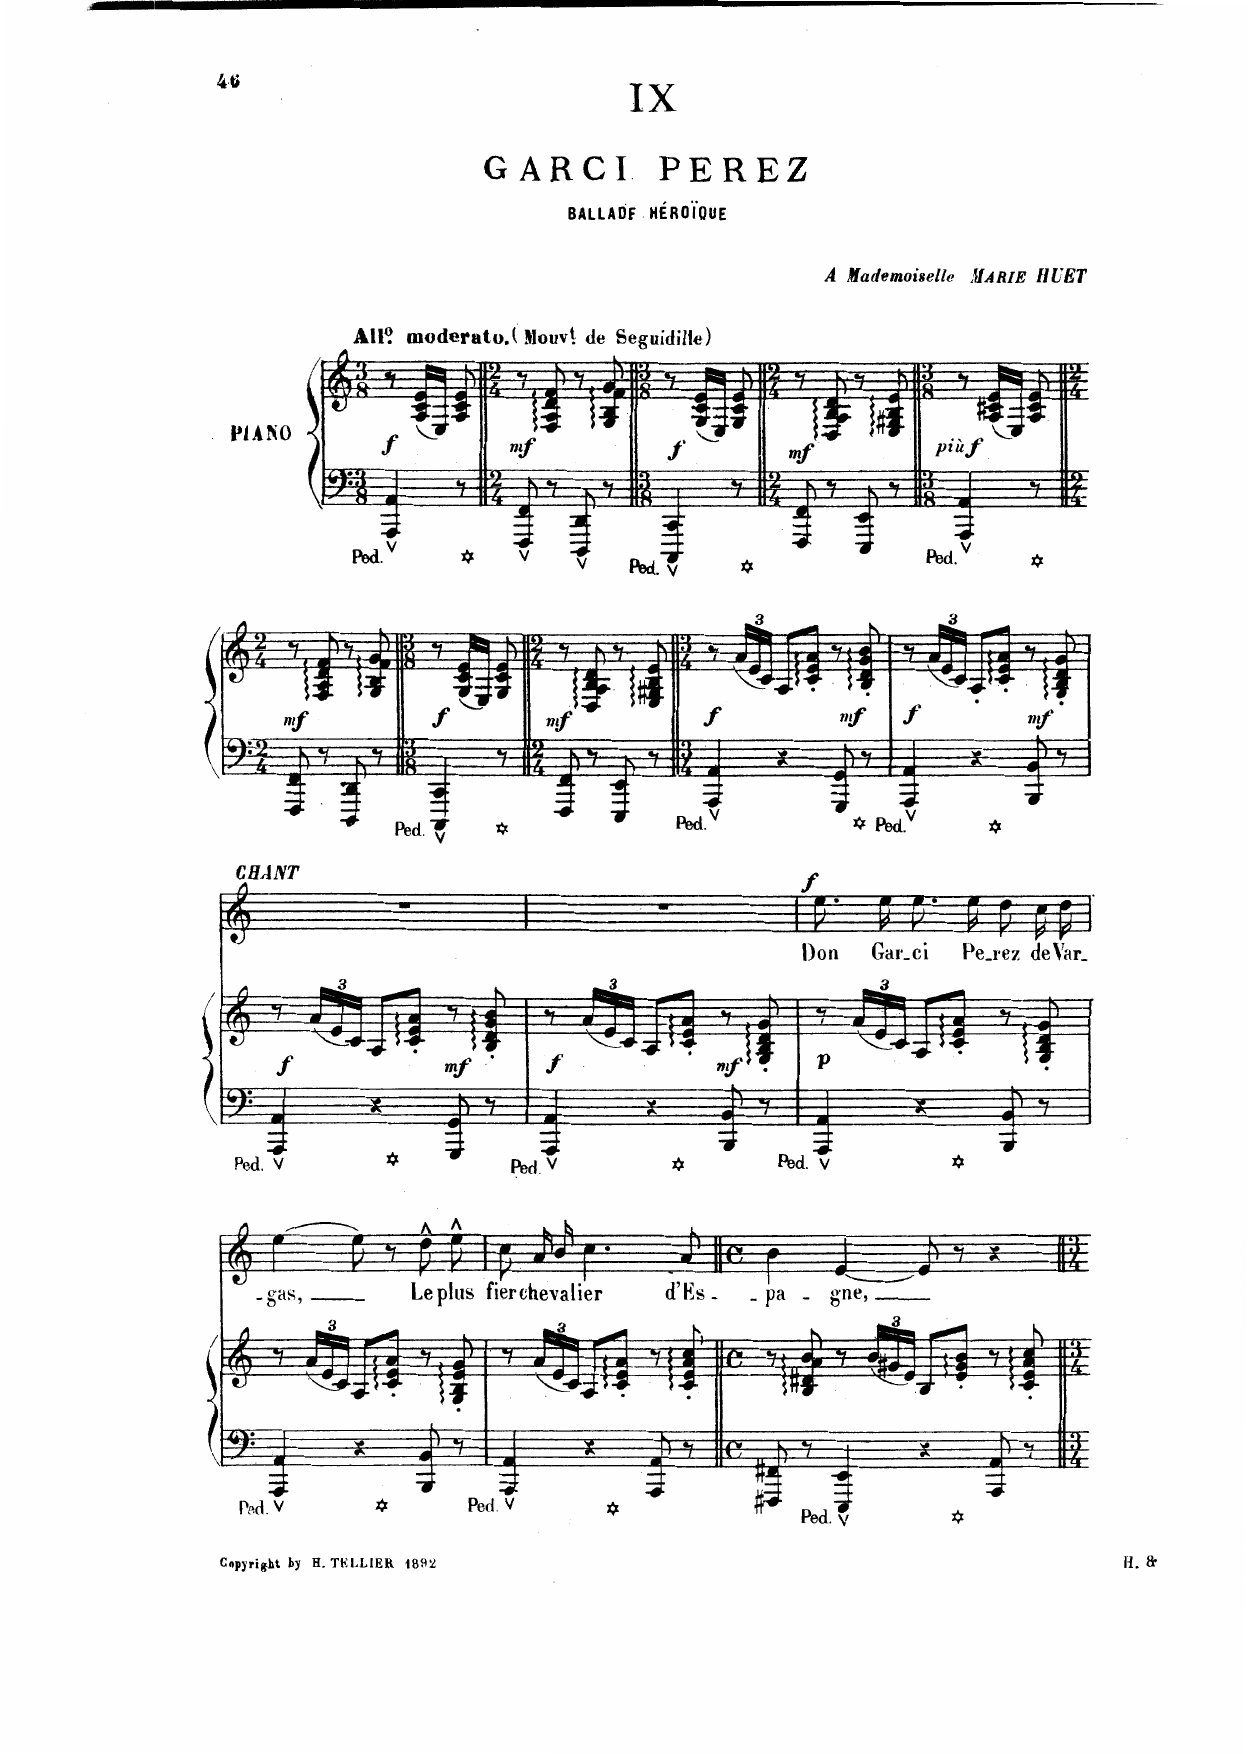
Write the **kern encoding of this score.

**kern	**kern	**dynam	**kern	**text	**dynam
*part2	*part2	*part2	*part1	*part1	*part1
*staff3	*staff2	*staff2/3	*staff1	*staff1	*staff1
*I"Piano	*	*	*I"Chant Voice	*	*
*I'Pno	*	*	*	*	*
*clefF4	*clefG2	*	*clefG2	*	*
*k[]	*k[]	*	*k[]	*	*
*M3/8	*M3/8	*	*M3/8	*	*
=1	=1	=1	=1	=1	=1
!	!	!	!LO:TX:a:B:t=Allegro moderato	!	!
!	!	!	!LO:TX:a:t=(Mouvement de Seguidille)	!	!
!	!	!LO:DY:b	!	!	!
4AAA/^^ 4AA/^^	8r	f	4.r	.	.
.	(16A/ 16c/ 16e/LL	.	.	.	.
.	16E/JJ)	.	.	.	.
8r	8A/ 8c/ 8e/	.	.	.	.
=2||	=2||	=2||	=2||	=2||	=2||
*M2/4	*M2/4	*	*M2/4	*	*
!	!	!LO:DY:b	!	!	!
8FFF/^^ 8FF/^^	8r	mf	4r	.	.
8r	8F/ 8A/ 8d/ 8f/	.	.	.	.
8DDD/^^ 8DD/^^	8r	.	8r	.	.
8r	8G/ 8B/ 8f/ 8g/	.	8r	.	.
=3||	=3||	=3||	=3||	=3||	=3||
*M3/8	*M3/8	*	*M3/8	*	*
!	!	!LO:DY:b	!	!	!
4CCC/^^ 4CC/^^	8r	f	4.r	.	.
.	(16G/ 16c/ 16e/LL	.	.	.	.
.	16E/JJ)	.	.	.	.
8r	8G/ 8c/ 8e/	.	.	.	.
=4||	=4||	=4||	=4||	=4||	=4||
*M2/4	*M2/4	*	*M2/4	*	*
!	!	!LO:DY:b	!	!	!
8FFF/ 8FF/	8r	mf	2r	.	.
8r	8D/ 8A/ 8B/ 8d/	.	.	.	.
8EEE/ 8EE/	8r	.	.	.	.
8r	8E/ 8G#X/ 8B/ 8e/	.	.	.	.
=5||	=5||	=5||	=5||	=5||	=5||
*M3/8	*M3/8	*	*M3/8	*	*
!	!	!LO:DY:b	!	!	!
!	!	!LO:DY:n=1:b	!	!	!
4AAA/^^ 4AA/^^	8r	other-dynamics f	4.r	.	.
.	(16A/ 16c#X/ 16e/LL	.	.	.	.
.	16E/JJ)	.	.	.	.
8r	8A/ 8c#/ 8e/	.	.	.	.
=6||	=6||	=6||	=6||	=6||	=6||
*M2/4	*M2/4	*	*M2/4	*	*
!	!	!LO:DY:b	!	!	!
8FFF/ 8FF/	8r	mf	2r	.	.
8r	8F/ 8A/ 8d/ 8f/	.	.	.	.
8DDD/ 8DD/	8r	.	.	.	.
8r	8G/ 8B/ 8f/ 8g/	.	.	.	.
=7||	=7||	=7||	=7||	=7||	=7||
*M3/8	*M3/8	*	*M3/8	*	*
!	!	!LO:DY:b	!	!	!
4CCC/^^ 4CC/^^	8r	f	4.r	.	.
.	(16G/ 16c/ 16e/LL	.	.	.	.
.	16E/JJ)	.	.	.	.
8r	8G/ 8c/ 8e/	.	.	.	.
=8||	=8||	=8||	=8||	=8||	=8||
*M2/4	*M2/4	*	*M2/4	*	*
!	!	!LO:DY:b	!	!	!
8FFF/ 8FF/	8r	mf	2r	.	.
8r	8D/ 8A/ 8B/ 8d/	.	.	.	.
8EEE/ 8EE/	8r	.	.	.	.
8r	8E/ 8G#X/ 8B/ 8e/	.	.	.	.
=9||	=9||	=9||	=9||	=9||	=9||
*M3/4	*M3/4	*	*M3/4	*	*
!	!	!LO:DY:b	!	!	!
4AAA/^^ 4AA/^^	8r	f	2.r	.	.
*	*Xbrackettup	*	*	*	*
.	24a/LL	.	.	.	.
.	24e/	.	.	.	.
.	24c/JJ	.	.	.	.
4r	8A/L	.	.	.	.
.	8c/' 8e/' 8a/'J	.	.	.	.
8GGG/ 8GG/	8r	.	.	.	.
!	!	!LO:DY:b	!	!	!
8r	8B/' 8d/' 8g/' 8b/'	mf	.	.	.
=10	=10	=10	=10	=10	=10
!	!	!LO:DY:b	!	!	!
4AAA/^^ 4AA/^^	8r	f	2.r	.	.
.	24a/LL	.	.	.	.
.	24e/	.	.	.	.
.	24c/JJ	.	.	.	.
4r	8A'/L	.	.	.	.
.	8c/' 8e/' 8a/'J	.	.	.	.
8BBB/ 8BB/	8r	.	.	.	.
!	!	!LO:DY:b	!	!	!
8r	8G/' 8B/' 8d/' 8g/'	mf	.	.	.
=11	=11	=11	=11	=11	=11
!	!	!	!LO:TX:a:t=CHANT	!	!
!	!	!LO:DY:b	!	!	!
4AAA/^^ 4AA/^^	8r	f	2.r	.	.
.	24a/LL	.	.	.	.
.	24e/	.	.	.	.
.	24c/JJ	.	.	.	.
4r	8A/L	.	.	.	.
.	8c/' 8e/' 8a/'J	.	.	.	.
!	!	!LO:DY:b	!	!	!
8GGG/ 8GG/	8r	mf	.	.	.
8r	8B/' 8d/' 8g/' 8b/'	.	.	.	.
=12	=12	=12	=12	=12	=12
!	!	!LO:DY:b	!	!	!
4AAA/^^ 4AA/^^	8r	f	2.r	.	.
.	24a/LL	.	.	.	.
.	24e/	.	.	.	.
.	24c/JJ	.	.	.	.
4r	8A/L	.	.	.	.
.	8c/' 8e/' 8a/'J	.	.	.	.
!	!	!LO:DY:b	!	!	!
8BBB/ 8BB/	8r	mf	.	.	.
8r	8G/' 8B/' 8d/' 8g/'	.	.	.	.
=13	=13	=13	=13	=13	=13
!	!	!LO:DY:b	!	!	!LO:DY:a
4AAA/^^ 4AA/^^	8r	p	8.ee\L	Don	f
.	24a/LL	.	.	.	.
.	24e/	.	.	.	.
.	.	.	16ee\Jk	Gar-	.
.	24c/JJ	.	.	.	.
4r	8A/L	.	8.ee\L	-ci	.
.	8c/' 8e/' 8a/'J	.	.	.	.
.	.	.	16ee\Jk	Pe-	.
8BBB/ 8BB/	8r	.	8dd\L	-rez	.
8r	8G/' 8B/' 8d/' 8g/'	.	16cc\L	de	.
.	.	.	16dd\JJ	Var-	.
=14	=14	=14	=14	=14	=14
4AAA/^^ 4AA/^^	8r	.	[4ee\	-- gas,	.
.	24a/LL	.	.	.	.
.	24e/	.	.	.	.
.	24c/JJ	.	.	.	.
4r	8A/L	.	8ee\]	.	.
.	8c/' 8e/' 8a/'J	.	8r	.	.
8BBB/ 8BB/	8r	.	8dd^^\L	Le	.
8r	8G/' 8B/' 8e/' 8g/'	.	8ee^^\J	plus	.
=15	=15	=15	=15	=15	=15
4AAA/^^ 4AA/^^	8r	.	8cc\L	fier	.
.	24a/LL	.	16a\L	che-	.
.	24e/	.	.	.	.
.	.	.	16b\JJ	-va-	.
.	24c/JJ	.	.	.	.
4r	8A/L	.	4.cc\	-lier	.
.	8c/' 8e/' 8a/'J	.	.	.	.
8AAA/ 8AA/	8r	.	.	.	.
8r	8c/' 8e/' 8a/' 8cc/'	.	8a/	d'Es-	.
=16||	=16||	=16||	=16||	=16||	=16||
*M4/4	*M4/4	*	*M4/4	*	*
*met(c)	*met(c)	*	*met(c)	*	*
8FFF#X/ 8FF#X/	8r	.	4b\	-pa-	.
8r	8B/ 8d#X/ 8a/ 8b/	.	.	.	.
4EEE/^^ 4EE/^^	8r	.	[4e/	-gne,	.
.	24b/LL	.	.	.	.
.	24g#X/	.	.	.	.
.	24e/JJ	.	.	.	.
4r	8B/L	.	8e/]	.	.
.	8e/' 8g#/' 8b/'J	.	8r	.	.
8AAA/ 8AA/	8r	.	4r	.	.
8r	8c/' 8e/' 8a/' 8cc/'	.	.	.	.
=||	=||	=||	=||	=||	=||
*-	*-	*-	*-	*-	*-
